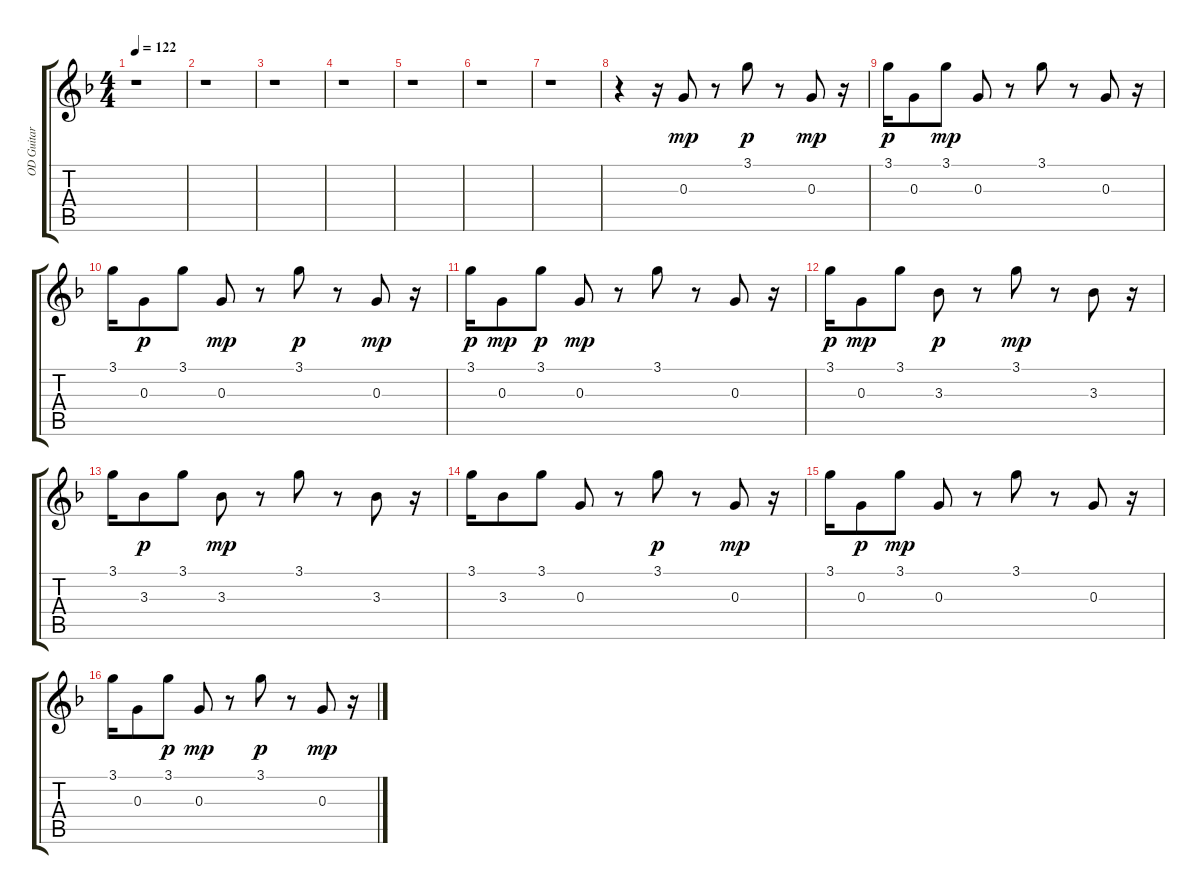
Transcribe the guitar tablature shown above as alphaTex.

\track ("OD Guitar" "OD Guitar") {instrument overdrivenguitar}
\staff {score tabs}
\tuning (E4 B3 G3 D3 A2 E2) {hide}
\ts (4 4)
\tempo 122
\clef g2
\ks f
r.1{dy p} |
r.1 |
r.1 |
r.1 |
r.1 |
r.1 |
r.1 |
r.4 r.16 0.3.8{dy mp} r.8 3.1.8{dy p} r.8 0.3.8{dy mp} r.16 |
3.1.16{dy p} 0.3.8 3.1.8{dy mp} 0.3.8 r.8 3.1.8 r.8 0.3.8 r.16 |
3.1.16 0.3.8{dy p} 3.1.8 0.3.8{dy mp} r.8 3.1.8{dy p} r.8 0.3.8{dy mp} r.16 |
3.1.16{dy p} 0.3.8{dy mp} 3.1.8{dy p} 0.3.8{dy mp} r.8 3.1.8 r.8 0.3.8 r.16 |
3.1.16{dy p} 0.3.8{dy mp} 3.1.8 3.3.8{dy p} r.8 3.1.8{dy mp} r.8 3.3.8 r.16 |
3.1.16 3.3.8{dy p} 3.1.8 3.3.8{dy mp} r.8 3.1.8 r.8 3.3.8 r.16 |
3.1.16 3.3.8 3.1.8 0.3.8 r.8 3.1.8{dy p} r.8 0.3.8{dy mp} r.16 |
3.1.16 0.3.8{dy p} 3.1.8{dy mp} 0.3.8 r.8 3.1.8 r.8 0.3.8 r.16 |
3.1.16 0.3.8 3.1.8{dy p} 0.3.8{dy mp} r.8 3.1.8{dy p} r.8 0.3.8{dy mp} r.16
